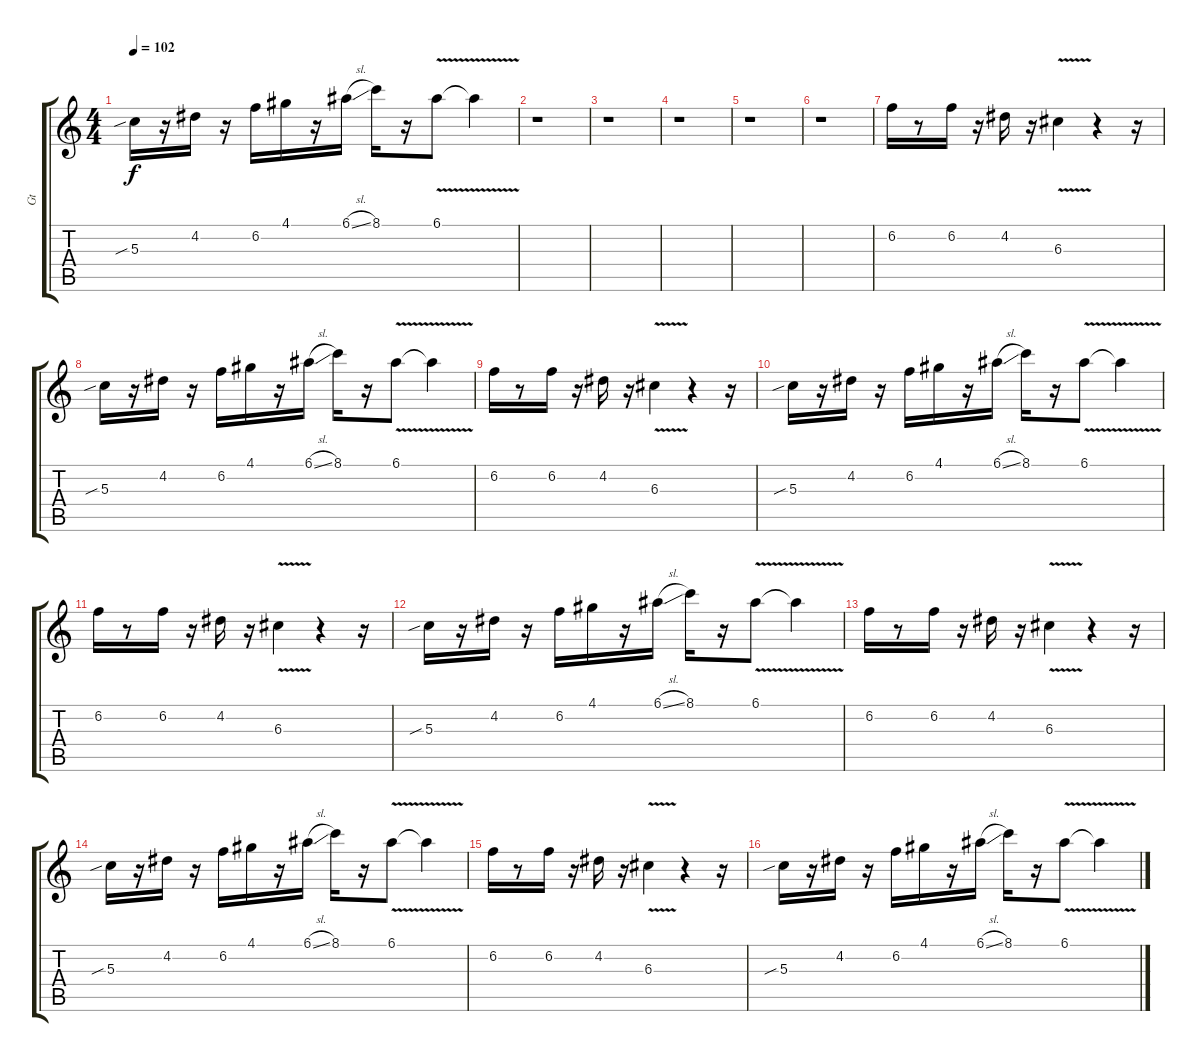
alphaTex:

\track ("Gt" "Gt") {instrument electricguitarjazz}
\staff {score tabs}
\tuning (E4 B3 G3 D3 A2 E2) {hide}
\ts (4 4)
\tempo 102
\clef g2
\ks c
5.3{sib}.16{dy f} r.16 4.2.16 r.16 6.2.16 4.1.16 r.16 6.1{sl}.16 8.1.16 r.16 6.1{v}.8 6.1{t}.4 |
r.1 |
r.1 |
r.1 |
r.1 |
r.1 |
6.2.16 r.8 6.2.16 r.16 4.2.16 r.16 6.3{v}.4 r.4 r.16 |
5.3{sib}.16 r.16 4.2.16 r.16 6.2.16 4.1.16 r.16 6.1{sl}.16 8.1.16 r.16 6.1{v}.8 6.1{t}.4 |
6.2.16 r.8 6.2.16 r.16 4.2.16 r.16 6.3{v}.4 r.4 r.16 |
5.3{sib}.16 r.16 4.2.16 r.16 6.2.16 4.1.16 r.16 6.1{sl}.16 8.1.16 r.16 6.1{v}.8 6.1{t}.4 |
6.2.16 r.8 6.2.16 r.16 4.2.16 r.16 6.3{v}.4 r.4 r.16 |
5.3{sib}.16 r.16 4.2.16 r.16 6.2.16 4.1.16 r.16 6.1{sl}.16 8.1.16 r.16 6.1{v}.8 6.1{t}.4 |
6.2.16 r.8 6.2.16 r.16 4.2.16 r.16 6.3{v}.4 r.4 r.16 |
5.3{sib}.16 r.16 4.2.16 r.16 6.2.16 4.1.16 r.16 6.1{sl}.16 8.1.16 r.16 6.1{v}.8 6.1{t}.4 |
6.2.16 r.8 6.2.16 r.16 4.2.16 r.16 6.3{v}.4 r.4 r.16 |
5.3{sib}.16 r.16 4.2.16 r.16 6.2.16 4.1.16 r.16 6.1{sl}.16 8.1.16 r.16 6.1{v}.8 6.1{t}.4
